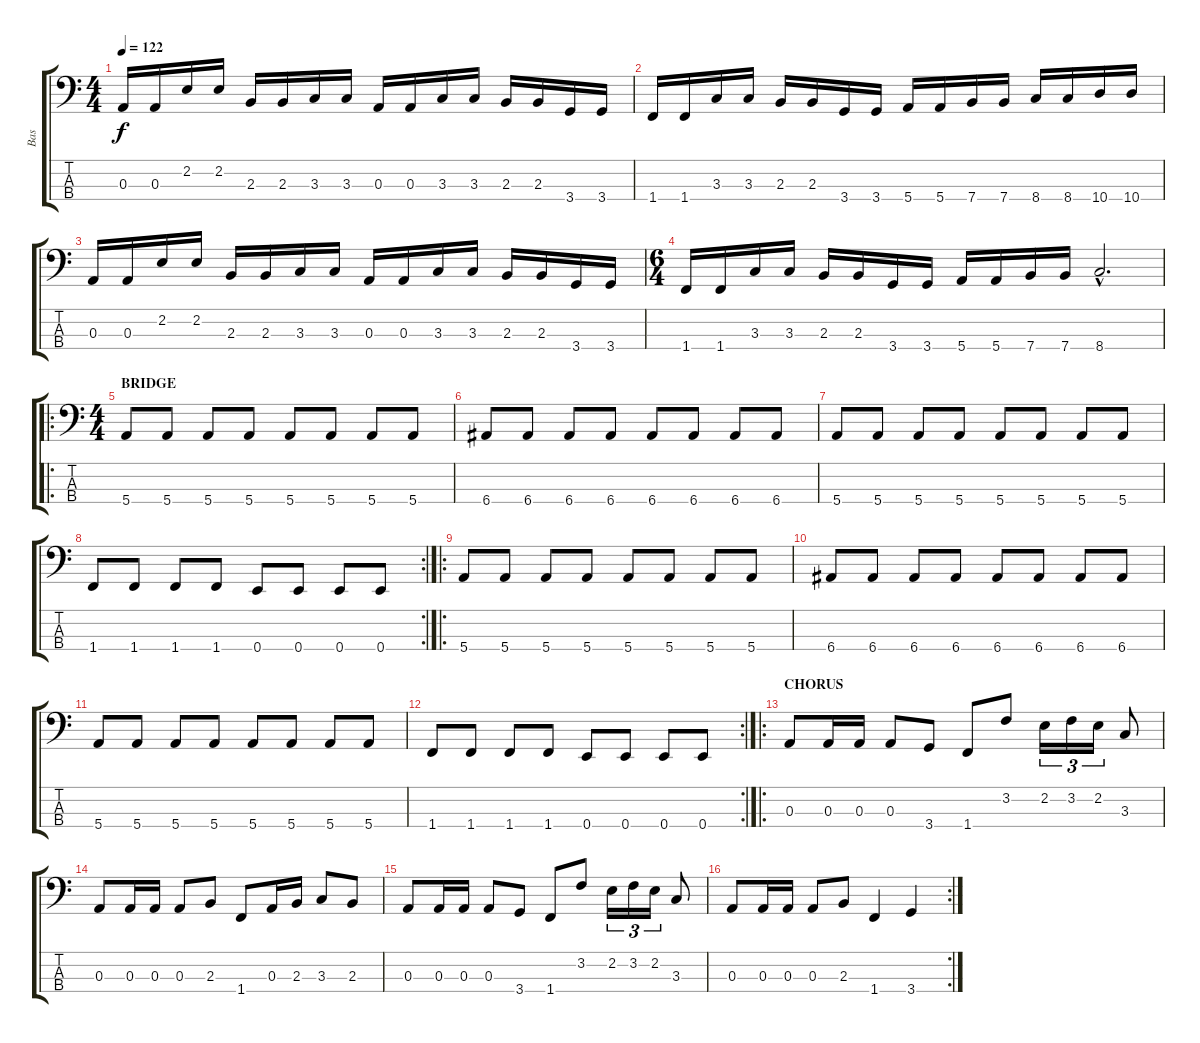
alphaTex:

\track ("Bas" "Bas") {instrument electricbasspick}
\staff {score tabs}
\tuning (G2 D2 A1 E1) {hide}
\ts (4 4)
\tempo 122
\clef f4
\ks c
0.3.16{dy f} 0.3.16 2.2.16 2.2.16 2.3.16 2.3.16 3.3.16 3.3.16 0.3.16 0.3.16 3.3.16 3.3.16 2.3.16 2.3.16 3.4.16 3.4.16 |
1.4.16 1.4.16 3.3.16 3.3.16 2.3.16 2.3.16 3.4.16 3.4.16 5.4.16 5.4.16 7.4.16 7.4.16 8.4.16 8.4.16 10.4.16 10.4.16 |
0.3.16 0.3.16 2.2.16 2.2.16 2.3.16 2.3.16 3.3.16 3.3.16 0.3.16 0.3.16 3.3.16 3.3.16 2.3.16 2.3.16 3.4.16 3.4.16 |
\ts (6 4)
1.4.16 1.4.16 3.3.16 3.3.16 2.3.16 2.3.16 3.4.16 3.4.16 5.4.16 5.4.16 7.4.16 7.4.16 8.4{hac}.2{d} |
\ro
\ts (4 4)
\section ("" "BRIDGE")
5.4.8 5.4.8 5.4.8 5.4.8 5.4.8 5.4.8 5.4.8 5.4.8 |
6.4.8 6.4.8 6.4.8 6.4.8 6.4.8 6.4.8 6.4.8 6.4.8 |
5.4.8 5.4.8 5.4.8 5.4.8 5.4.8 5.4.8 5.4.8 5.4.8 |
\rc 2
1.4.8 1.4.8 1.4.8 1.4.8 0.4.8 0.4.8 0.4.8 0.4.8 |
\ro
5.4.8 5.4.8 5.4.8 5.4.8 5.4.8 5.4.8 5.4.8 5.4.8 |
6.4.8 6.4.8 6.4.8 6.4.8 6.4.8 6.4.8 6.4.8 6.4.8 |
5.4.8 5.4.8 5.4.8 5.4.8 5.4.8 5.4.8 5.4.8 5.4.8 |
\rc 2
1.4.8 1.4.8 1.4.8 1.4.8 0.4.8 0.4.8 0.4.8 0.4.8 |
\ro
\section ("" "CHORUS")
0.3.8 0.3.16 0.3.16 0.3.8 3.4.8 1.4.8 3.2.8 2.2.16{tu (3 2)} 3.2.16{tu (3 2)} 2.2.16{tu (3 2)} 3.3.8 |
0.3.8 0.3.16 0.3.16 0.3.8 2.3.8 1.4.8 0.3.16 2.3.16 3.3.8 2.3.8 |
0.3.8 0.3.16 0.3.16 0.3.8 3.4.8 1.4.8 3.2.8 2.2.16{tu (3 2)} 3.2.16{tu (3 2)} 2.2.16{tu (3 2)} 3.3.8 |
\rc 2
0.3.8 0.3.16 0.3.16 0.3.8 2.3.8 1.4.4 3.4.4
